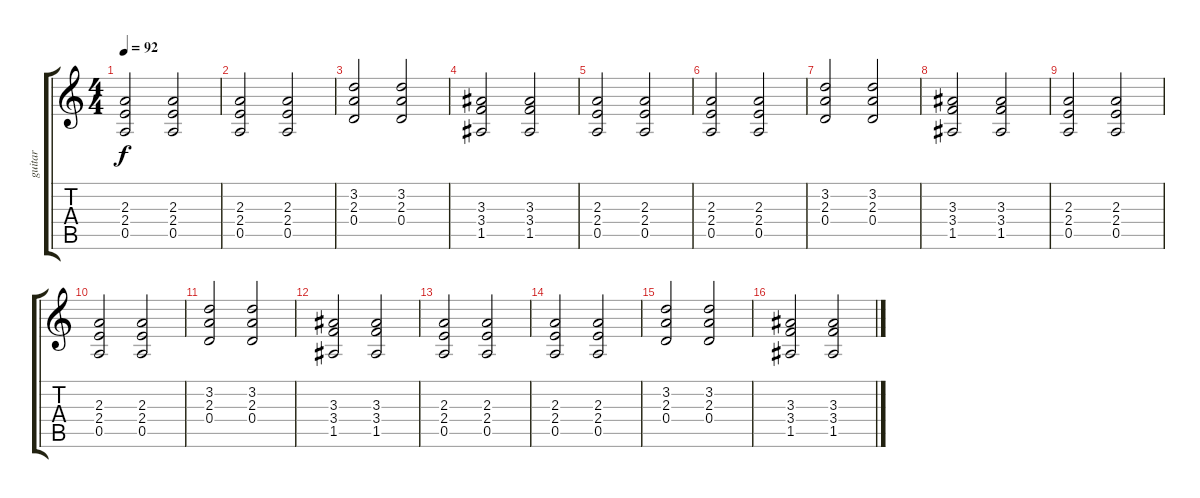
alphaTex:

\track ("guitar" "guitar") {instrument distortionguitar}
\staff {score tabs}
\tuning (E4 B3 G3 D3 A2 D2) {hide}
\ts (4 4)
\tempo 92
\clef g2
\ks c
(2.3 2.4 0.5).2{dy f} (2.3 2.4 0.5).2 |
(2.3 2.4 0.5).2 (2.3 2.4 0.5).2 |
(3.2 2.3 0.4).2 (3.2 2.3 0.4).2 |
(3.3 3.4 1.5).2 (3.3 3.4 1.5).2 |
(2.3 2.4 0.5).2 (2.3 2.4 0.5).2 |
(2.3 2.4 0.5).2 (2.3 2.4 0.5).2 |
(3.2 2.3 0.4).2 (3.2 2.3 0.4).2 |
(3.3 3.4 1.5).2 (3.3 3.4 1.5).2 |
(2.3 2.4 0.5).2 (2.3 2.4 0.5).2 |
(2.3 2.4 0.5).2 (2.3 2.4 0.5).2 |
(3.2 2.3 0.4).2 (3.2 2.3 0.4).2 |
(3.3 3.4 1.5).2{volume 9} (3.3 3.4 1.5).2 |
(2.3 2.4 0.5).2 (2.3 2.4 0.5).2 |
(2.3 2.4 0.5).2 (2.3 2.4 0.5).2 |
(3.2 2.3 0.4).2 (3.2 2.3 0.4).2 |
(3.3 3.4 1.5).2{volume 8} (3.3 3.4 1.5).2
